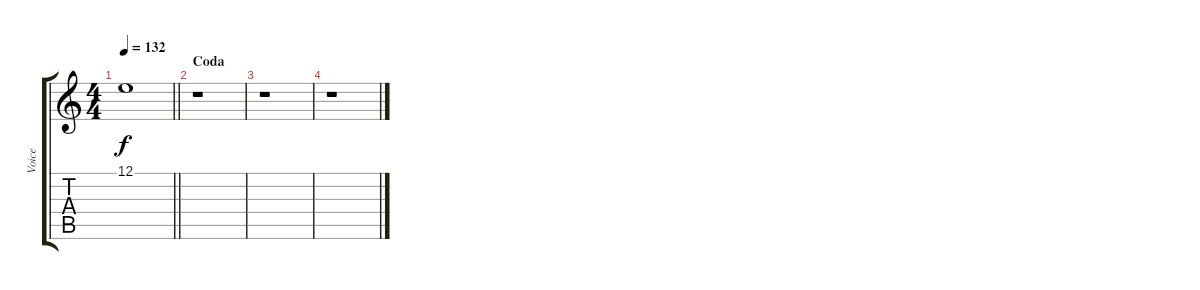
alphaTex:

\track ("Voice" "Voice") {instrument lead6voice}
\staff {score tabs}
\tuning (E4 B3 G3 D3 A2 E2) {hide}
\ts (4 4)
\tempo 132
\clef g2
\barLineRight lightlight
\ks c
12.1.1{dy f} |
\section ("" "Coda")
r.1 |
r.1 |
r.1
